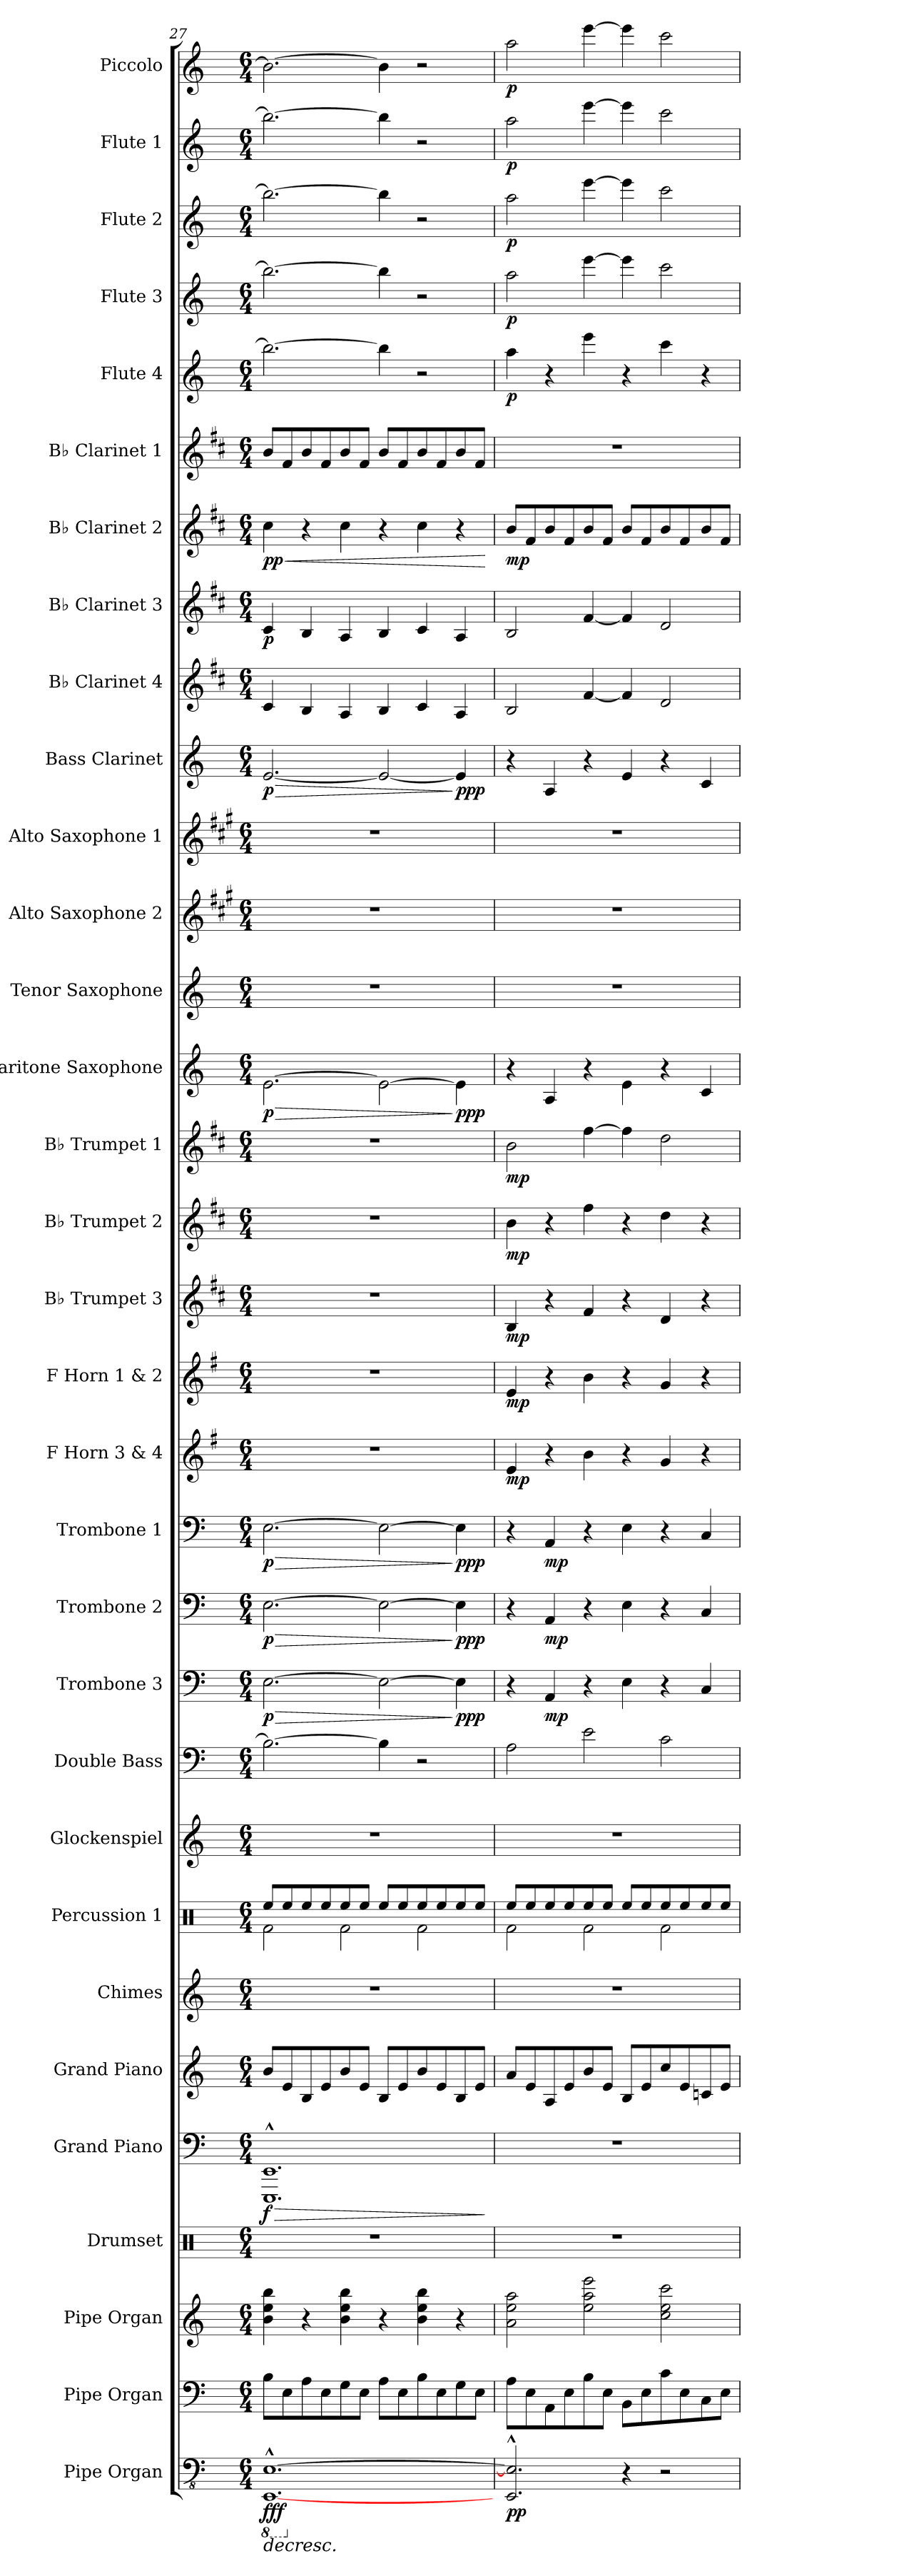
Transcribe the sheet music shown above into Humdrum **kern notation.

**kern	**dynam	**kern	**kern	**kern	**kern	**dynam	**kern	**kern	**kern	**kern	**kern	**kern	**dynam	**kern	**dynam	**kern	**dynam	**kern	**dynam	**kern	**dynam	**kern	**dynam	**kern	**dynam	**kern	**dynam	**kern	**dynam	**kern	**kern	**kern	**kern	**dynam	**kern	**kern	**dynam	**kern	**dynam	**kern	**kern	**dynam	**kern	**dynam	**kern	**dynam	**kern	**dynam	**kern	**dynam
*part32	*part32	*part31	*part30	*part29	*part28	*part28	*part27	*part26	*part25	*part24	*part23	*part22	*part22	*part21	*part21	*part20	*part20	*part19	*part19	*part18	*part18	*part17	*part17	*part16	*part16	*part15	*part15	*part14	*part14	*part13	*part12	*part11	*part10	*part10	*part9	*part8	*part8	*part7	*part7	*part6	*part5	*part5	*part4	*part4	*part3	*part3	*part2	*part2	*part1	*part1
*staff32	*staff32	*staff31	*staff30	*staff29	*staff28	*staff28	*staff27	*staff26	*staff25	*staff24	*staff23	*staff22	*staff22	*staff21	*staff21	*staff20	*staff20	*staff19	*staff19	*staff18	*staff18	*staff17	*staff17	*staff16	*staff16	*staff15	*staff15	*staff14	*staff14	*staff13	*staff12	*staff11	*staff10	*staff10	*staff9	*staff8	*staff8	*staff7	*staff7	*staff6	*staff5	*staff5	*staff4	*staff4	*staff3	*staff3	*staff2	*staff2	*staff1	*staff1
*I"Pipe Organ	*	*I"Pipe Organ	*I"Pipe Organ	*I"Drumset	*I"Grand Piano	*	*I"Grand Piano	*I"Chimes	*I"Percussion 1	*I"Glockenspiel	*I"Double Bass	*I"Trombone 3	*	*I"Trombone 2	*	*I"Trombone 1	*	*I"F Horn 3 &amp; 4	*	*I"F Horn 1 &amp; 2	*	*I"B♭ Trumpet 3	*	*I"B♭ Trumpet 2	*	*I"B♭ Trumpet 1	*	*I"Baritone Saxophone	*	*I"Tenor Saxophone	*I"Alto Saxophone 2	*I"Alto Saxophone 1	*I"Bass Clarinet	*	*I"B♭ Clarinet 4	*I"B♭ Clarinet 3	*	*I"B♭ Clarinet 2	*	*I"B♭ Clarinet 1	*I"Flute 4	*	*I"Flute 3	*	*I"Flute 2	*	*I"Flute 1	*	*I"Piccolo	*
*I'Org.	*	*I'Org.	*I'Org.	*I'D. Set	*I'Pno.	*	*I'Pno.	*I'Cme.	*I'Perc. 1	*I'Glk.	*I'Db.	*I'Tbn. 3	*	*I'Tbn. 2	*	*I'Tbn. 1	*	*I'F Hn. 3 4	*	*I'F Hn. 1 2	*	*I'B♭ Tpt. 3	*	*I'B♭ Tpt. 2	*	*I'B♭ Tpt. 1	*	*I'Bar. Sax.	*	*I'T. Sax.	*I'A. Sax. 2	*I'A. Sax. 1	*I'B. Cl.	*	*I'B♭ Cl. 4	*I'B♭ Cl. 3	*	*I'B♭ Cl. 2	*	*I'B♭ Cl. 1	*I'Fl. 4	*	*I'Fl. 3	*	*I'Fl. 2	*	*I'Fl. 1	*	*I'Picc.	*
*clefFv4	*	*clefF4	*clefG2	*clefX	*clefF4	*	*clefG2	*clefG2	*clefX	*clefG2	*clefF4	*clefF4	*	*clefF4	*	*clefF4	*	*clefG2	*	*clefG2	*	*clefG2	*	*clefG2	*	*clefG2	*	*clefG2	*	*clefG2	*clefG2	*clefG2	*clefG2	*	*clefG2	*clefG2	*	*clefG2	*	*clefG2	*clefG2	*	*clefG2	*	*clefG2	*	*clefG2	*	*clefG2	*
*	*	*	*	*	*	*	*	*	*	*ITrd-14c-24	*ITrd7c12	*	*	*	*	*	*	*ITrd4c7	*	*ITrd4c7	*	*ITrd1c2	*	*ITrd1c2	*	*ITrd1c2	*	*ITrd12c21	*	*ITrd8c14	*ITrd5c9	*ITrd5c9	*ITrd8c14	*	*ITrd1c2	*ITrd1c2	*	*ITrd1c2	*	*ITrd1c2	*	*	*	*	*	*	*	*	*ITrd-7c-12	*
*k[]	*	*k[]	*k[]	*k[]	*k[]	*	*k[]	*k[]	*k[]	*k[]	*k[]	*k[]	*	*k[]	*	*k[]	*	*k[]	*	*k[]	*	*k[]	*	*k[]	*	*k[]	*	*k[]	*	*k[]	*k[]	*k[]	*k[]	*	*k[]	*k[]	*	*k[]	*	*k[]	*k[]	*	*k[]	*	*k[]	*	*k[]	*	*k[]	*
*M6/4	*	*M6/4	*M6/4	*M6/4	*M6/4	*	*M6/4	*M6/4	*M6/4	*M6/4	*M6/4	*M6/4	*	*M6/4	*	*M6/4	*	*M6/4	*	*M6/4	*	*M6/4	*	*M6/4	*	*M6/4	*	*M6/4	*	*M6/4	*M6/4	*M6/4	*M6/4	*	*M6/4	*M6/4	*	*M6/4	*	*M6/4	*M6/4	*	*M6/4	*	*M6/4	*	*M6/4	*	*M6/4	*
*8ba	*	*	*	*	*	*	*	*	*	*	*	*	*	*	*	*	*	*	*	*	*	*	*	*	*	*	*	*	*	*	*	*	*	*	*	*	*	*	*	*	*	*	*	*	*	*	*	*	*	*
=27	=27	=27	=27	=27	=27	=27	=27	=27	=27	=27	=27	=27	=27	=27	=27	=27	=27	=27	=27	=27	=27	=27	=27	=27	=27	=27	=27	=27	=27	=27	=27	=27	=27	=27	=27	=27	=27	=27	=27	=27	=27	=27	=27	=27	=27	=27	=27	=27	=27	=27
!	!LO:HP:b	!	!	!	!	!LO:HP:b	!	!	!	!	!	!	!LO:HP:b	!	!LO:HP:b	!	!LO:HP:b	!	!	!	!	!	!	!	!	!	!	!	!LO:HP:b	!	!	!	!	!LO:HP:b	!	!	!	!	!LO:HP:b	!	!	!	!	!	!	!	!	!	!	!
*	*	*	*	*	*	*	*	*	*^	*	*	*	*	*	*	*	*	*	*	*	*	*	*	*	*	*	*	*	*	*	*	*	*	*	*	*	*	*	*	*	*	*	*	*	*	*	*	*	*	*
!	!LO:DY:n=1:b	!	!	!	!	!LO:DY:n=1:b	!	!	!	!	!	!	!	!LO:DY:n=1:b	!	!LO:DY:n=1:b	!	!LO:DY:n=1:b	!	!	!	!	!	!	!	!	!	!	!	!LO:DY:n=1:b	!	!	!	!	!LO:DY:n=1:b	!	!	!LO:DY:b	!	!LO:DY:n=1:b	!	!	!	!	!	!	!	!	!	!	!
[1.EEEE^^ [1.EEE^^	> fff	8B\L	4b\ 4ee\ 4bb\	1.r	1.EEE^^ 1.EE^^	> f	8b/L	1.r	8Ree/L	2Rf\	1.r	2.BB\_	[2.E\	> p	[2.E\	> p	[2.E\	> p	1.r	.	1.r	.	1.r	.	1.r	.	1.r	.	[2.E\	> p	1.r	1.r	1.r	[2.E/	> p	4B/	4B/	p	4b\	< pp	8a/L	2.bb\_	.	2.bb\_	.	2.bb\_	.	2.bb\_	.	2.bb\_	.
.	.	8E\	.	.	.	.	8e/	.	8Ree/	.	.	.	.	.	.	.	.	.	.	.	.	.	.	.	.	.	.	.	.	.	.	.	.	.	.	.	.	.	.	.	8e/	.	.	.	.	.	.	.	.	.	.
.	.	8A\	4r	.	.	.	8B/	.	8Ree/	.	.	.	.	.	.	.	.	.	.	.	.	.	.	.	.	.	.	.	.	.	.	.	.	.	.	4A/	4A/	.	4r	.	8a/	.	.	.	.	.	.	.	.	.	.
.	.	8E\	.	.	.	.	8e/	.	8Ree/	.	.	.	.	.	.	.	.	.	.	.	.	.	.	.	.	.	.	.	.	.	.	.	.	.	.	.	.	.	.	.	8e/	.	.	.	.	.	.	.	.	.	.
.	.	8G\	4b\ 4ee\ 4bb\	.	.	.	8b/	.	8Ree/	2Rf\	.	.	.	.	.	.	.	.	.	.	.	.	.	.	.	.	.	.	.	.	.	.	.	.	.	4G/	4G/	.	4b\	.	8a/	.	.	.	.	.	.	.	.	.	.
.	.	8E\J	.	.	.	.	8e/J	.	8Ree/J	.	.	.	.	.	.	.	.	.	.	.	.	.	.	.	.	.	.	.	.	.	.	.	.	.	.	.	.	.	.	.	8e/J	.	.	.	.	.	.	.	.	.	.
.	.	8A\L	4r	.	.	.	8B/L	.	8Ree/L	.	.	4BB\]	2E\_	.	2E\_	.	2E\_	.	.	.	.	.	.	.	.	.	.	.	2E\_	.	.	.	.	2E/_	.	4A/	4A/	.	4r	.	8a/L	4bb\]	.	4bb\]	.	4bb\]	.	4bb\]	.	4bb\]	.
.	.	8E\	.	.	.	.	8e/	.	8Ree/	.	.	.	.	.	.	.	.	.	.	.	.	.	.	.	.	.	.	.	.	.	.	.	.	.	.	.	.	.	.	.	8e/	.	.	.	.	.	.	.	.	.	.
.	.	8B\	4b\ 4ee\ 4bb\	.	.	.	8b/	.	8Ree/	2Rf\	.	2r	.	.	.	.	.	.	.	.	.	.	.	.	.	.	.	.	.	.	.	.	.	.	.	4B/	4B/	.	4b\	.	8a/	2r	.	2r	.	2r	.	2r	.	2r	.
.	.	8E\	.	.	.	.	8e/	.	8Ree/	.	.	.	.	.	.	.	.	.	.	.	.	.	.	.	.	.	.	.	.	.	.	.	.	.	.	.	.	.	.	.	8e/	.	.	.	.	.	.	.	.	.	.
!	!	!	!	!	!	!	!	!	!	!	!	!	!	!LO:DY:n=2:b	!	!LO:DY:n=2:b	!	!LO:DY:n=2:b	!	!	!	!	!	!	!	!	!	!	!	!LO:DY:n=2:b	!	!	!	!	!LO:DY:n=2:b	!	!	!	!	!	!	!	!	!	!	!	!	!	!	!	!
.	.	8G\	4r	.	.	.	8B/	.	8Ree/	.	.	.	4E\]	] ppp	4E\]	] ppp	4E\]	] ppp	.	.	.	.	.	.	.	.	.	.	4E\]	] ppp	.	.	.	4E/]	] ppp	4G/	4G/	.	4r	.	8a/	.	.	.	.	.	.	.	.	.	.
.	.	8E\J	.	.	.	.	8e/J	.	8Ree/J	.	.	.	.	.	.	.	.	.	.	.	.	.	.	.	.	.	.	.	.	.	.	.	.	.	.	.	.	.	.	.	8e/J	.	.	.	.	.	.	.	.	.	.
*	*	*	*	*	*	*	*	*	*v	*v	*	*	*	*	*	*	*	*	*	*	*	*	*	*	*	*	*	*	*	*	*	*	*	*	*	*	*	*	*	*	*	*	*	*	*	*	*	*	*	*	*
.	.	.	.	.	.	]	.	.	.	.	.	.	.	.	.	.	.	.	.	.	.	.	.	.	.	.	.	.	.	.	.	.	.	.	.	.	.	.	[	.	.	.	.	.	.	.	.	.	.	.
=28	=28	=28	=28	=28	=28	=28	=28	=28	=28	=28	=28	=28	=28	=28	=28	=28	=28	=28	=28	=28	=28	=28	=28	=28	=28	=28	=28	=28	=28	=28	=28	=28	=28	=28	=28	=28	=28	=28	=28	=28	=28	=28	=28	=28	=28	=28	=28	=28	=28	=28
*X8ba	*	*	*	*	*	*	*	*	*	*	*	*	*	*	*	*	*	*	*	*	*	*	*	*	*	*	*	*	*	*	*	*	*	*	*	*	*	*	*	*	*	*	*	*	*	*	*	*	*	*
*	*	*	*	*	*	*	*	*	*^	*	*	*	*	*	*	*	*	*	*	*	*	*	*	*	*	*	*	*	*	*	*	*	*	*	*	*	*	*	*	*	*	*	*	*	*	*	*	*	*	*
!	!LO:DY:b	!	!	!	!	!	!	!	!	!	!	!	!	!	!	!	!	!	!	!	!	!	!	!	!	!	!	!	!	!	!	!	!	!	!	!	!	!	!	!	!	!	!	!	!	!	!	!	!	!	!
!	!LO:DY:n=1:b	!	!	!	!	!	!	!	!	!	!	!	!	!	!	!	!	!	!	!LO:DY:b	!	!LO:DY:b	!	!LO:DY:b	!	!LO:DY:b	!	!LO:DY:b	!	!	!	!	!	!	!	!	!	!	!	!LO:DY:b	!	!	!LO:DY:b	!	!LO:DY:b	!	!LO:DY:b	!	!LO:DY:b	!	!LO:DY:b
2.EEE/]^^ 2.EE/]^^	p p	8A\L	2a\ 2ee\ 2aa\	1.r	1.r	.	8a/L	1.r	8Ree/L	2Rf\	1.r	2AA\	4r	.	4r	.	4r	.	4A/	mp	4A/	mp	4A/	mp	4a\	mp	2a\	mp	4r	.	1.r	1.r	1.r	4r	.	2A/	2A/	.	8a/L	mp	1.r	4aa\	p	2aa\	p	2aa\	p	2aa\	p	2aaa\	p
.	.	8E\	.	.	.	.	8e/	.	8Ree/	.	.	.	.	.	.	.	.	.	.	.	.	.	.	.	.	.	.	.	.	.	.	.	.	.	.	.	.	.	8e/	.	.	.	.	.	.	.	.	.	.	.	.
!	!	!	!	!	!	!	!	!	!	!	!	!	!	!LO:DY:b	!	!LO:DY:b	!	!LO:DY:b	!	!	!	!	!	!	!	!	!	!	!	!	!	!	!	!	!	!	!	!	!	!	!	!	!	!	!	!	!	!	!	!	!
.	.	8AA\	.	.	.	.	8A/	.	8Ree/	.	.	.	4AA/	mp	4AA/	mp	4AA/	mp	4r	.	4r	.	4r	.	4r	.	.	.	4AA/	.	.	.	.	4AA/	.	.	.	.	8a/	.	.	4r	.	.	.	.	.	.	.	.	.
.	.	8E\	.	.	.	.	8e/	.	8Ree/	.	.	.	.	.	.	.	.	.	.	.	.	.	.	.	.	.	.	.	.	.	.	.	.	.	.	.	.	.	8e/	.	.	.	.	.	.	.	.	.	.	.	.
.	.	8B\	2ee\ 2aa\ 2eee\	.	.	.	8b/	.	8Ree/	2Rf\	.	2E\	4r	.	4r	.	4r	.	4e\	.	4e\	.	4e/	.	4ee\	.	[4ee\	.	4r	.	.	.	.	4r	.	[4e/	[4e/	.	8a/	.	.	4eee\	.	[4eee\	.	[4eee\	.	[4eee\	.	[4eeee\	.
.	.	8E\J	.	.	.	.	8e/J	.	8Ree/J	.	.	.	.	.	.	.	.	.	.	.	.	.	.	.	.	.	.	.	.	.	.	.	.	.	.	.	.	.	8e/J	.	.	.	.	.	.	.	.	.	.	.	.
4r	]	8BB\L	.	.	.	.	8B/L	.	8Ree/L	.	.	.	4E\	.	4E\	.	4E\	.	4r	.	4r	.	4r	.	4r	.	4ee\]	.	4E\	.	.	.	.	4E/	.	4e/]	4e/]	.	8a/L	.	.	4r	.	4eee\]	.	4eee\]	.	4eee\]	.	4eeee\]	.
.	.	8E\	.	.	.	.	8e/	.	8Ree/	.	.	.	.	.	.	.	.	.	.	.	.	.	.	.	.	.	.	.	.	.	.	.	.	.	.	.	.	.	8e/	.	.	.	.	.	.	.	.	.	.	.	.
2r	.	8c\	2cc\ 2ee\ 2ccc\	.	.	.	8cc/	.	8Ree/	2Rf\	.	2C\	4r	.	4r	.	4r	.	4c/	.	4c/	.	4c/	.	4cc\	.	2cc\	.	4r	.	.	.	.	4r	.	2c/	2c/	.	8a/	.	.	4ccc\	.	2ccc\	.	2ccc\	.	2ccc\	.	2cccc\	.
.	.	8E\	.	.	.	.	8e/	.	8Ree/	.	.	.	.	.	.	.	.	.	.	.	.	.	.	.	.	.	.	.	.	.	.	.	.	.	.	.	.	.	8e/	.	.	.	.	.	.	.	.	.	.	.	.
.	.	8C\	.	.	.	.	8cn/	.	8Ree/	.	.	.	4C/	.	4C/	.	4C/	.	4r	.	4r	.	4r	.	4r	.	.	.	4C/	.	.	.	.	4C/	.	.	.	.	8a/	.	.	4r	.	.	.	.	.	.	.	.	.
.	.	8E\J	.	.	.	.	8e/J	.	8Ree/J	.	.	.	.	.	.	.	.	.	.	.	.	.	.	.	.	.	.	.	.	.	.	.	.	.	.	.	.	.	8e/J	.	.	.	.	.	.	.	.	.	.	.	.
*	*	*	*	*	*	*	*	*	*v	*v	*	*	*	*	*	*	*	*	*	*	*	*	*	*	*	*	*	*	*	*	*	*	*	*	*	*	*	*	*	*	*	*	*	*	*	*	*	*	*	*	*
=	=	=	=	=	=	=	=	=	=	=	=	=	=	=	=	=	=	=	=	=	=	=	=	=	=	=	=	=	=	=	=	=	=	=	=	=	=	=	=	=	=	=	=	=	=	=	=	=	=	=
*-	*-	*-	*-	*-	*-	*-	*-	*-	*-	*-	*-	*-	*-	*-	*-	*-	*-	*-	*-	*-	*-	*-	*-	*-	*-	*-	*-	*-	*-	*-	*-	*-	*-	*-	*-	*-	*-	*-	*-	*-	*-	*-	*-	*-	*-	*-	*-	*-	*-	*-
